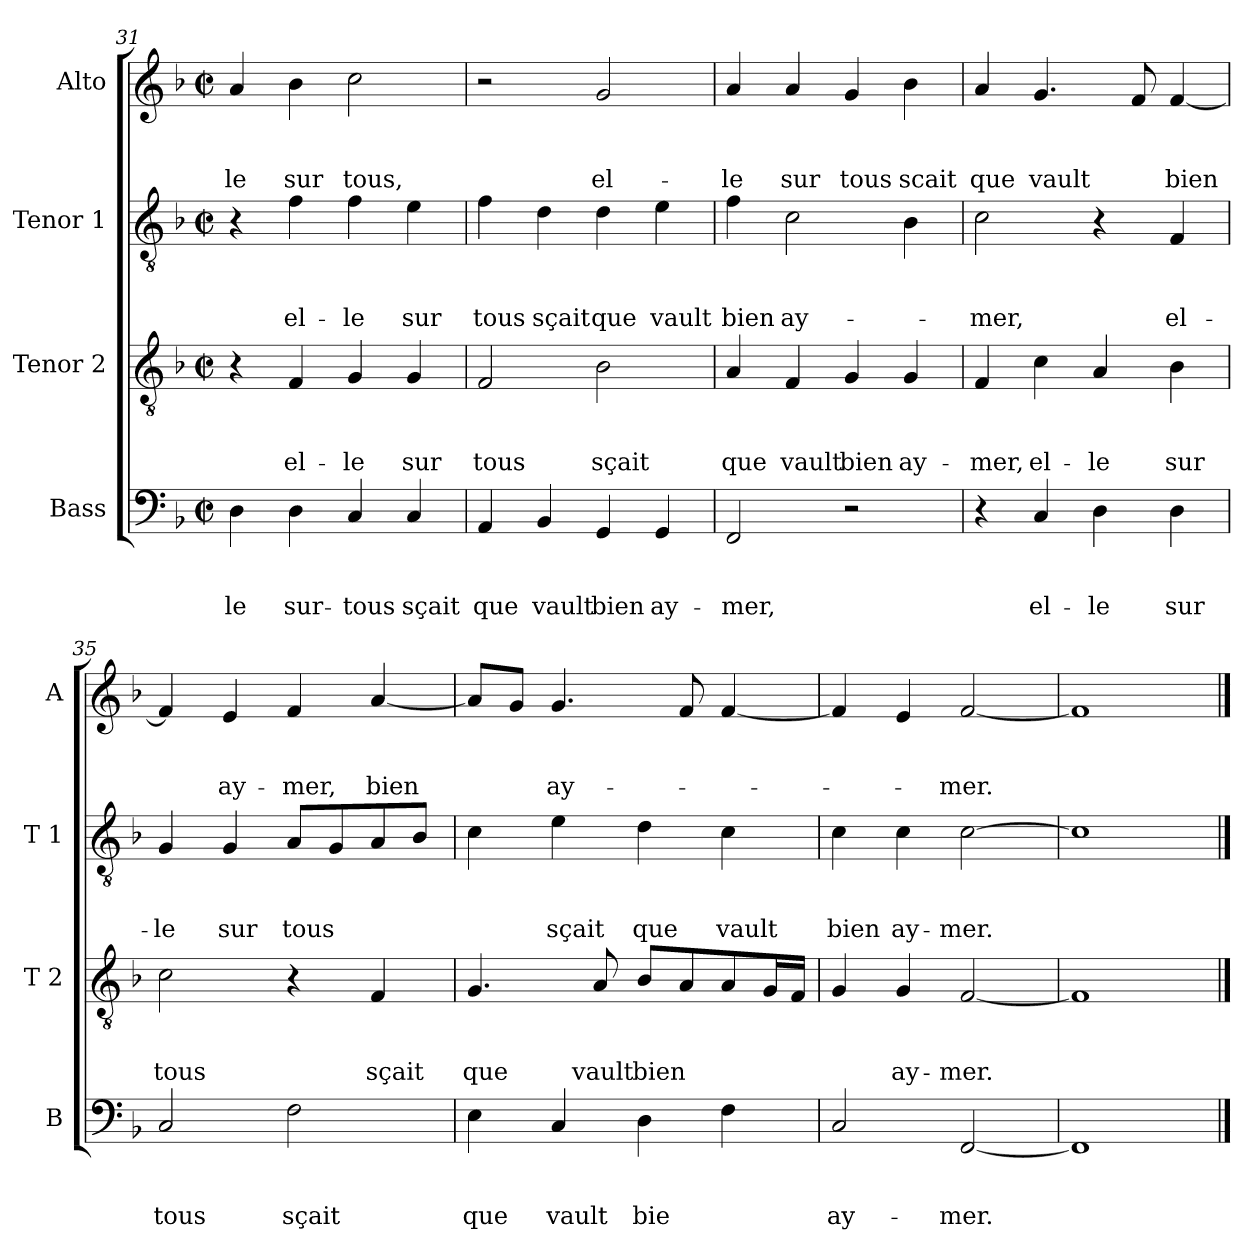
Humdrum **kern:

**kern	**text	**text	**text	**kern	**text	**text	**text	**kern	**text	**text	**text	**kern	**text	**text	**text
*part4	*part4	*part4	*part4	*part3	*part3	*part3	*part3	*part2	*part2	*part2	*part2	*part1	*part1	*part1	*part1
*staff4	*staff4	*staff4	*staff4	*staff3	*staff3	*staff3	*staff3	*staff2	*staff2	*staff2	*staff2	*staff1	*staff1	*staff1	*staff1
*I"Bass	*	*	*	*I"Tenor 2	*	*	*	*I"Tenor 1	*	*	*	*I"Alto	*	*	*
*I'B	*	*	*	*I'T 2	*	*	*	*I'T 1	*	*	*	*I'A	*	*	*
*clefF4	*	*	*	*clefGv2	*	*	*	*clefGv2	*	*	*	*clefG2	*	*	*
*k[b-]	*	*	*	*k[b-]	*	*	*	*k[b-]	*	*	*	*k[b-]	*	*	*
*F:	*	*	*	*F:	*	*	*	*F:	*	*	*	*F:	*	*	*
*M2/2	*	*	*	*M2/2	*	*	*	*M2/2	*	*	*	*M2/2	*	*	*
*met(c|)	*	*	*	*met(c|)	*	*	*	*met(c|)	*	*	*	*met(c|)	*	*	*
=31	=31	=31	=31	=31	=31	=31	=31	=31	=31	=31	=31	=31	=31	=31	=31
!	!	!	!LO:LY:b	!	!	!	!	!	!	!	!	!	!	!	!LO:LY:b
4D\	.	.	-le	4r	.	.	.	4r	.	.	.	4a/	.	.	-le
!	!	!	!LO:LY:b	!	!	!	!LO:LY:b	!	!	!	!LO:LY:b	!	!	!	!LO:LY:b
4D\	.	.	sur-	4F/	.	.	el-	4f\	.	.	el-	4b-\	.	.	sur
!	!	!	!LO:LY:b	!	!	!	!LO:LY:b	!	!	!	!LO:LY:b	!	!	!	!LO:LY:b
4C/	.	.	-tous	4G/	.	.	-le	4f\	.	.	-le	2cc\	.	.	tous,
!	!	!	!LO:LY:b	!	!	!	!LO:LY:b	!	!	!	!LO:LY:b	!	!	!	!
4C/	.	.	sçait	4G/	.	.	sur	4e\	.	.	sur	.	.	.	.
=32	=32	=32	=32	=32	=32	=32	=32	=32	=32	=32	=32	=32	=32	=32	=32
!	!	!	!LO:LY:b	!	!	!	!LO:LY:b	!	!	!	!LO:LY:b	!	!	!	!
4AA/	.	.	que	2F/	.	.	tous	4f\	.	.	tous	2r	.	.	.
!	!	!	!LO:LY:b	!	!	!	!	!	!	!	!LO:LY:b	!	!	!	!
4BB-/	.	.	vault	.	.	.	.	4d\	.	.	sçait	.	.	.	.
!	!	!	!LO:LY:b	!	!	!	!LO:LY:b	!	!	!	!LO:LY:b	!	!	!	!LO:LY:b
4GG/	.	.	bien	2B-\	.	.	sçait	4d\	.	.	que	2g/	.	.	el-
!	!	!	!LO:LY:b	!	!	!	!	!	!	!	!LO:LY:b	!	!	!	!
4GG/	.	.	ay-	.	.	.	.	4e\	.	.	vault	.	.	.	.
=33	=33	=33	=33	=33	=33	=33	=33	=33	=33	=33	=33	=33	=33	=33	=33
!	!	!	!LO:LY:b	!	!	!	!LO:LY:b	!	!	!	!LO:LY:b	!	!	!	!LO:LY:b
2FF/	.	.	-mer,	4A/	.	.	que	4f\	.	.	bien	4a/	.	.	-le
!	!	!	!	!	!	!	!LO:LY:b	!	!	!	!LO:LY:b	!	!	!	!LO:LY:b
.	.	.	.	4F/	.	.	vault	2c\	.	.	ay-	4a/	.	.	sur
!	!	!	!	!	!	!	!LO:LY:b	!	!	!	!	!	!	!	!LO:LY:b
2r	.	.	.	4G/	.	.	bien	.	.	.	.	4g/	.	.	tous
!	!	!	!	!	!	!	!LO:LY:b	!	!	!	!	!	!	!	!LO:LY:b
.	.	.	.	4G/	.	.	ay-	4B-\	.	.	.	4b-\	.	.	scait
!!LO:LB:g=z
=34	=34	=34	=34	=34	=34	=34	=34	=34	=34	=34	=34	=34	=34	=34	=34
!	!	!	!	!	!	!	!LO:LY:b	!	!	!	!LO:LY:b	!	!	!	!LO:LY:b
4r	.	.	.	4F/	.	.	-mer,	2c\	.	.	-mer,	4a/	.	.	que
!	!	!	!LO:LY:b	!	!	!	!LO:LY:b	!	!	!	!	!	!	!	!LO:LY:b
4C/	.	.	el-	4c\	.	.	el-	.	.	.	.	4.g/	.	.	vault
!	!	!	!LO:LY:b	!	!	!	!LO:LY:b	!	!	!	!	!	!	!	!
4D\	.	.	-le	4A/	.	.	-le	4r	.	.	.	.	.	.	.
.	.	.	.	.	.	.	.	.	.	.	.	8f/	.	.	.
!	!	!	!LO:LY:b	!	!	!	!LO:LY:b	!	!	!	!LO:LY:b	!	!	!	!LO:LY:b
4D\	.	.	sur	4B-\	.	.	sur	4F/	.	.	el-	[4f/	.	.	bien
=35	=35	=35	=35	=35	=35	=35	=35	=35	=35	=35	=35	=35	=35	=35	=35
!	!	!	!LO:LY:b	!	!	!	!LO:LY:b	!	!	!	!LO:LY:b	!	!	!	!
2C/	.	.	tous	2c\	.	.	tous	4G/	.	.	-le	4f/]	.	.	.
!	!	!	!	!	!	!	!	!	!	!	!LO:LY:b	!	!	!	!LO:LY:b
.	.	.	.	.	.	.	.	4G/	.	.	sur	4e/	.	.	ay-
!	!	!	!LO:LY:b	!	!	!	!	!	!	!	!LO:LY:b	!	!	!	!LO:LY:b
2F\	.	.	sçait	4r	.	.	.	8A/L	.	.	tous	4f/	.	.	-mer,
.	.	.	.	.	.	.	.	8G/	.	.	.	.	.	.	.
!	!	!	!	!	!	!	!LO:LY:b	!	!	!	!	!	!	!	!LO:LY:b
.	.	.	.	4F/	.	.	sçait	8A/	.	.	.	[4a/	.	.	bien
.	.	.	.	.	.	.	.	8B-/J	.	.	.	.	.	.	.
=36	=36	=36	=36	=36	=36	=36	=36	=36	=36	=36	=36	=36	=36	=36	=36
!	!	!	!LO:LY:b	!	!	!	!LO:LY:b	!	!	!	!	!	!	!	!
4E\	.	.	que	4.G/	.	.	que	4c\	.	.	.	8a/L]	.	.	.
.	.	.	.	.	.	.	.	.	.	.	.	8g/J	.	.	.
!	!	!	!LO:LY:b	!	!	!	!	!	!	!	!LO:LY:b	!	!	!	!LO:LY:b
4C/	.	.	vault	.	.	.	.	4e\	.	.	sçait	4.g/	.	.	ay-
!	!	!	!	!	!	!	!LO:LY:b	!	!	!	!	!	!	!	!
.	.	.	.	8A/	.	.	vault	.	.	.	.	.	.	.	.
!	!	!	!LO:LY:b	!	!	!	!LO:LY:b	!	!	!	!LO:LY:b	!	!	!	!
4D\	.	.	bie	8B-/L	.	.	bien	4d\	.	.	que	.	.	.	.
.	.	.	.	8A/	.	.	.	.	.	.	.	8f/	.	.	.
!	!	!	!	!	!	!	!	!	!	!	!LO:LY:b	!	!	!	!
4F\	.	.	.	8A/	.	.	.	4c\	.	.	vault	[4f/	.	.	.
.	.	.	.	16G/L	.	.	.	.	.	.	.	.	.	.	.
.	.	.	.	16F/JJ	.	.	.	.	.	.	.	.	.	.	.
=37	=37	=37	=37	=37	=37	=37	=37	=37	=37	=37	=37	=37	=37	=37	=37
!	!	!	!LO:LY:b	!	!	!	!	!	!	!	!LO:LY:b	!	!	!	!
2C/	.	.	ay-	4G/	.	.	.	4c\	.	.	bien	4f/]	.	.	.
!	!	!	!	!	!	!	!LO:LY:b	!	!	!	!LO:LY:b	!	!	!	!
.	.	.	.	4G/	.	.	ay-	4c\	.	.	ay-	4e/	.	.	.
!	!	!	!LO:LY:b	!	!	!	!LO:LY:b	!	!	!	!LO:LY:b	!	!	!	!LO:LY:b
[2FF/	.	.	-mer.	[2F/	.	.	-mer.	[2c\	.	.	-mer.	[2f/	.	.	-mer.
=38	=38	=38	=38	=38	=38	=38	=38	=38	=38	=38	=38	=38	=38	=38	=38
1FF]	.	.	.	1F]	.	.	.	1c]	.	.	.	1f]	.	.	.
==	==	==	==	==	==	==	==	==	==	==	==	==	==	==	==
*-	*-	*-	*-	*-	*-	*-	*-	*-	*-	*-	*-	*-	*-	*-	*-
